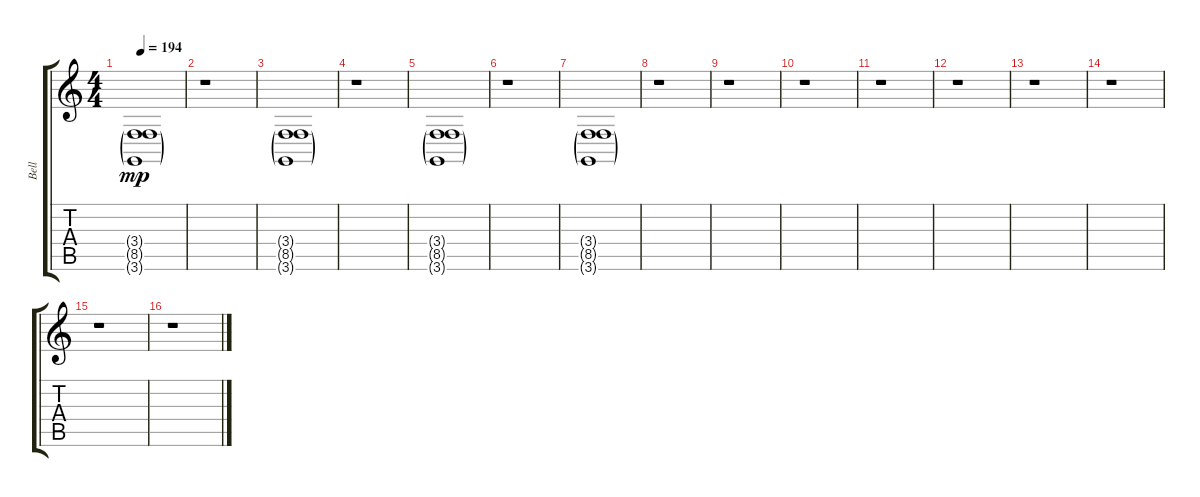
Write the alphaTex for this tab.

\track ("Bell" "Bell") {instrument tubularbells}
\staff {score tabs}
\tuning (E4 B3 G3 D3 A2 E2) {hide}
\ts (4 4)
\tempo 194
\clef g2
\ks c
(3.4{g} 8.5{g} 3.6{g}).1{dy mp instrument tubularbells} |
r.1 |
(3.4{g} 8.5{g} 3.6{g}).1 |
r.1 |
(3.4{g} 8.5{g} 3.6{g}).1 |
r.1 |
(3.4{g} 8.5{g} 3.6{g}).1 |
r.1 |
r.1 |
r.1 |
r.1 |
r.1 |
r.1 |
r.1 |
r.1 |
r.1
